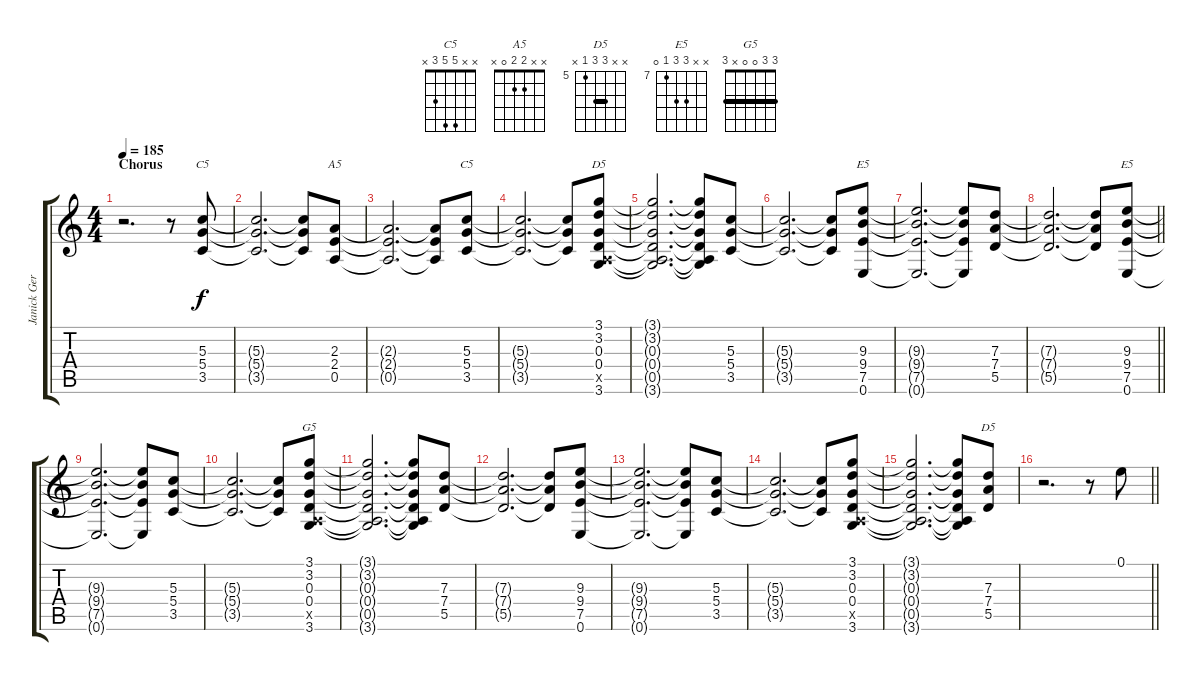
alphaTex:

\track ("Janick Gers" "Janick Ger") {instrument overdrivenguitar}
\staff {score tabs}
\tuning (E4 B3 G3 D3 A2 E2) {hide}
\chord ("C5" x x 5 5 3 x) {barre 5}
\chord ("A5" x x 2 2 0 x)
\chord ("C5" x x 5 5 3 x)
\chord ("D5" x x 7 7 5 x) {firstfret 5}
\chord ("E5" x x 9 9 7 0) {firstfret 7 barre 9}
\chord ("E5" x x 9 9 7 0) {firstfret 7}
\chord ("G5" 3 3 0 0 x 3) {barre 3}
\chord ("D5" x x 7 7 5 x) {firstfret 5 barre 7}
\ts (4 4)
\section ("" "Chorus")
\tempo 185
\clef g2
\ks c
r.2{d dy f} r.8 (5.3 5.4 3.5).8{ch "C5"} |
(5.3{t} 5.4{t} 3.5{t}).2{d} (5.3{t} 5.4{t} 3.5{t}).8 (2.3 2.4 0.5).8{ch "A5"} |
(2.3{t} 2.4{t} 0.5{t}).2{d} (2.3{t} 2.4{t} 0.5{t}).8 (5.3 5.4 3.5).8{ch "C5"} |
(5.3{t} 5.4{t} 3.5{t}).2{d} (5.3{t} 5.4{t} 3.5{t}).8 (3.1 3.2 0.3 0.4 0.5{x} 3.6).8{ch "D5"} |
(3.1{t} 3.2{t} 0.3{t} 0.4{t} 0.5{t} 3.6{t}).2{d} (3.1{t} 3.2{t} 0.3{t} 0.4{t} 0.5{t} 3.6{t}).8 (5.3 5.4 3.5).8 |
(5.3{t} 5.4{t} 3.5{t}).2{d} (5.3{t} 5.4{t} 3.5{t}).8 (9.3 9.4 7.5 0.6).8{ch "E5"} |
(9.3{t} 9.4{t} 7.5{t} 0.6{t}).2{d} (9.3{t} 9.4{t} 7.5{t} 0.6{t}).8 (7.3 7.4 5.5).8 |
\barLineRight lightlight
(7.3{t} 7.4{t} 5.5{t}).2{d} (7.3{t} 7.4{t} 5.5{t}).8 (9.3 9.4 7.5 0.6).8{ch "E5"} |
(9.3{t} 9.4{t} 7.5{t} 0.6{t}).2{d} (9.3{t} 9.4{t} 7.5{t} 0.6{t}).8 (5.3 5.4 3.5).8 |
(5.3{t} 5.4{t} 3.5{t}).2{d} (5.3{t} 5.4{t} 3.5{t}).8 (3.1 3.2 0.3 0.4 0.5{x} 3.6).8{ch "G5"} |
(3.1{t} 3.2{t} 0.3{t} 0.4{t} 0.5{t} 3.6{t}).2{d} (3.1{t} 3.2{t} 0.3{t} 0.4{t} 0.5{t} 3.6{t}).8 (7.3 7.4 5.5).8 |
(7.3{t} 7.4{t} 5.5{t}).2{d} (7.3{t} 7.4{t} 5.5{t}).8 (9.3 9.4 7.5 0.6).8 |
(9.3{t} 9.4{t} 7.5{t} 0.6{t}).2{d} (9.3{t} 9.4{t} 7.5{t} 0.6{t}).8 (5.3 5.4 3.5).8 |
(5.3{t} 5.4{t} 3.5{t}).2{d} (5.3{t} 5.4{t} 3.5{t}).8 (3.1 3.2 0.3 0.4 0.5{x} 3.6).8 |
(3.1{t} 3.2{t} 0.3{t} 0.4{t} 0.5{t} 3.6{t}).2{d} (3.1{t} 3.2{t} 0.3{t} 0.4{t} 0.5{t} 3.6{t}).8 (7.3 7.4 5.5).8{ch "D5"} |
\barLineRight lightlight
r.2{d volume 16} r.8 0.1.8
